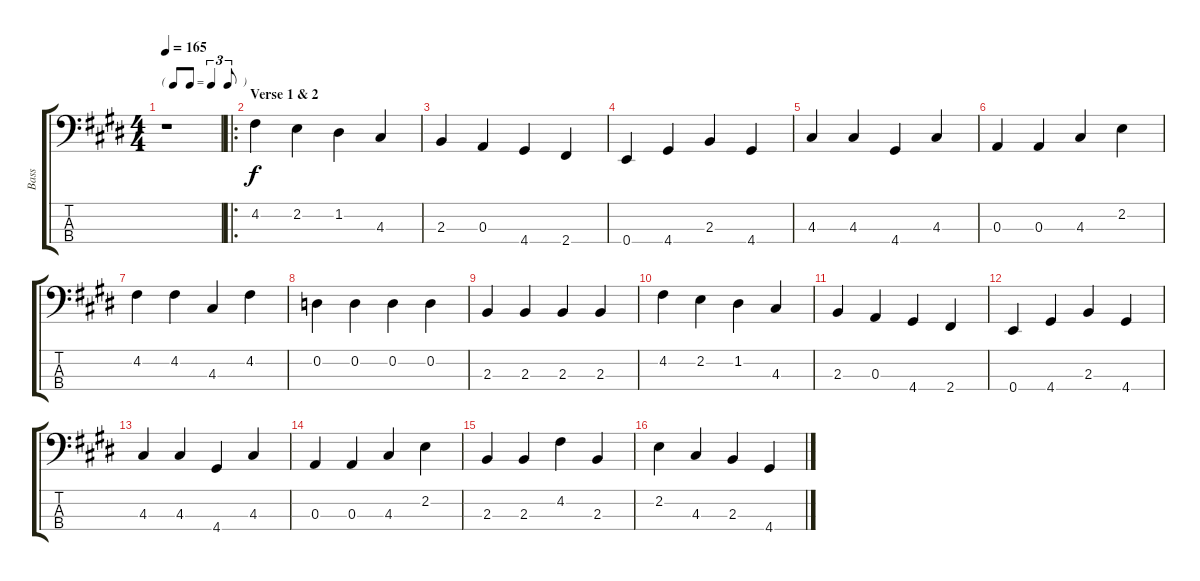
\track ("Bass" "Bass") {instrument electricbasspick}
\staff {score tabs}
\tuning (G2 D2 A1 E1) {hide}
\ts (4 4)
\tf triplet8th
\tempo 165
\clef f4
\ks e
r.1{dy f instrument electricbasspick} |
\ro
\section ("" "Verse 1 & 2")
4.2.4 2.2.4 1.2.4 4.3.4 |
2.3.4 0.3.4 4.4.4 2.4.4 |
0.4.4 4.4.4 2.3.4 4.4.4 |
4.3.4 4.3.4 4.4.4 4.3.4 |
0.3.4 0.3.4 4.3.4 2.2.4 |
4.2.4 4.2.4 4.3.4 4.2.4 |
0.2.4 0.2.4 0.2.4 0.2.4 |
2.3.4 2.3.4 2.3.4 2.3.4 |
4.2.4 2.2.4 1.2.4 4.3.4 |
2.3.4 0.3.4 4.4.4 2.4.4 |
0.4.4 4.4.4 2.3.4 4.4.4 |
4.3.4 4.3.4 4.4.4 4.3.4 |
0.3.4 0.3.4 4.3.4 2.2.4 |
2.3.4 2.3.4 4.2.4 2.3.4 |
2.2.4 4.3.4 2.3.4 4.4.4
